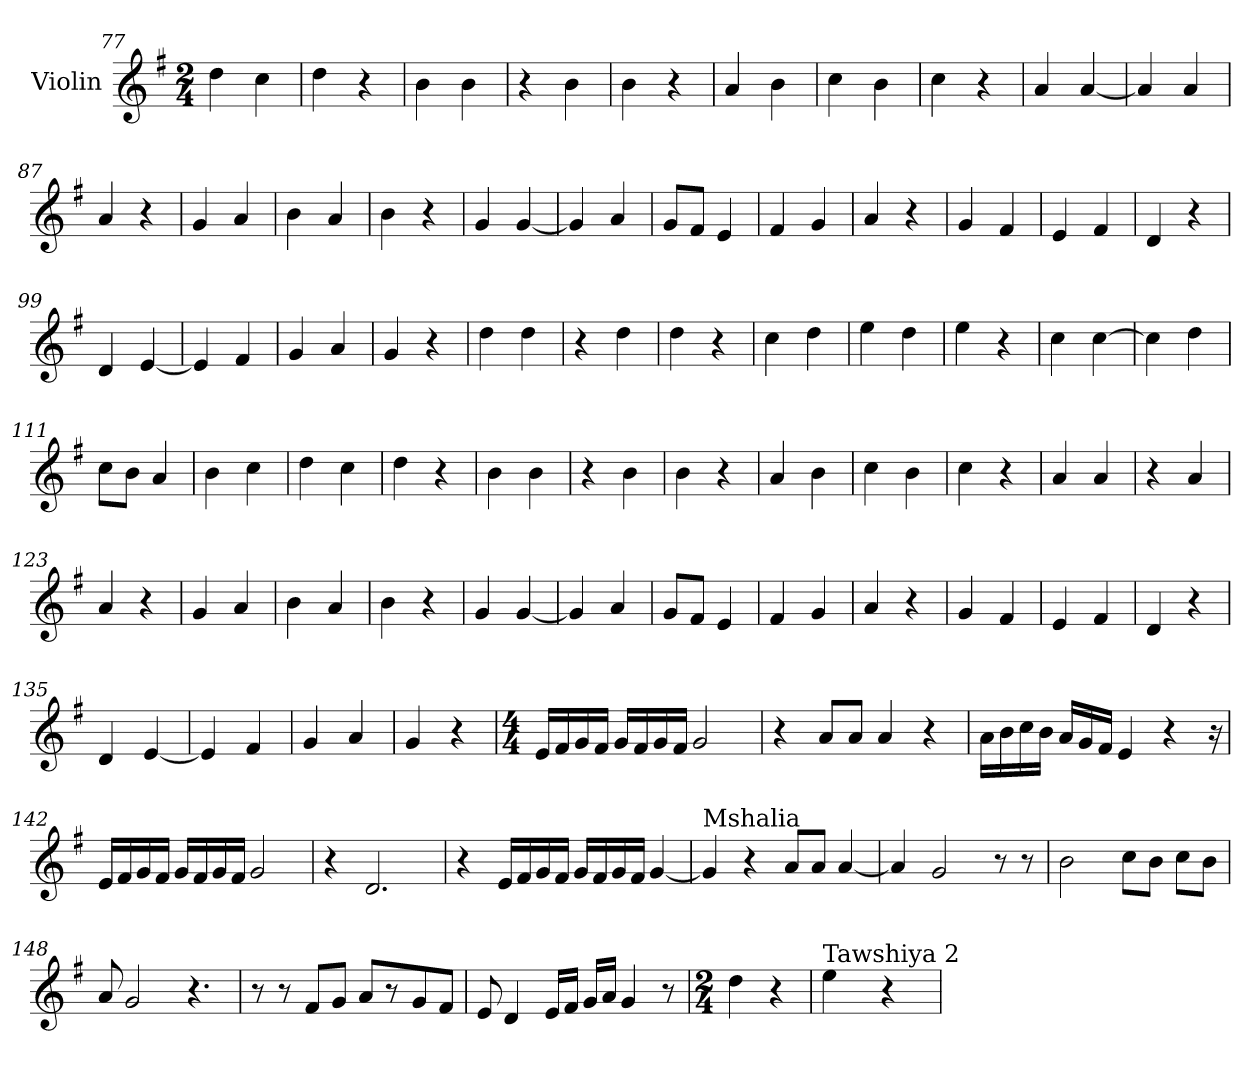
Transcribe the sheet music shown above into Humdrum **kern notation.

**kern
*part1
*staff1
*I"Violin
*clefG2
*k[f#]
*G:
*M2/4
=77
4dd\
4cc\
=78
4dd\
4r
=79
4b\
4b\
!!LO:LB:g=z
=80
4r
4b\
=81
4b\
4r
=82
4a/
4b\
=83
4cc\
4b\
=84
4cc\
4r
=85
4a/
[4a/
=86
4a/]
4a/
=87
4a/
4r
=88
4g/
4a/
=89
4b\
4a/
!!LO:LB:g=z
=90
4b\
4r
=91
4g/
[4g/
=92
4g/]
4a/
=93
8g/L
8f#/J
4e/
=94
4f#/
4g/
=95
4a/
4r
=96
4g/
4f#/
=97
4e/
4f#/
=98
4d/
4r
=99
4d/
[4e/
!!LO:LB:g=z
=100
4e/]
4f#/
=101
4g/
4a/
=102
4g/
4r
=103
4dd\
4dd\
=104
4r
4dd\
=105
4dd\
4r
=106
4cc\
4dd\
=107
4ee\
4dd\
=108
4ee\
4r
=109
4cc\
[4cc\
!!LO:LB:g=z
=110
4cc\]
4dd\
=111
8cc\L
8b\J
4a/
=112
4b\
4cc\
=113
4dd\
4cc\
=114
4dd\
4r
=115
4b\
4b\
=116
4r
4b\
=117
4b\
4r
=118
4a/
4b\
=119
4cc\
4b\
!!LO:LB:g=z
=120
4cc\
4r
=121
4a/
4a/
=122
4r
4a/
=123
4a/
4r
=124
4g/
4a/
=125
4b\
4a/
=126
4b\
4r
=127
4g/
[4g/
=128
4g/]
4a/
=129
8g/L
8f#/J
4e/
!!LO:PB:g=z
=130
4f#/
4g/
=131
4a/
4r
=132
4g/
4f#/
=133
4e/
4f#/
=134
4d/
4r
=135
4d/
[4e/
=136
4e/]
4f#/
=137
4g/
4a/
=138
4g/
4r
!!LO:LB:g=z
=139
*M4/4
*MM80
16ei/LL
16f#i/
16gi/
16f#/JJ
16g/LL
16f#/
16g/
16f#/JJ
2g/
=140
4r
8a/L
8a/J
4a/
4r
=141
16a\LL
16b\
16cc\
16bj\JJ
16aj/LL
16gj/
16f#/JJ
4e/
4r
16r
=142
16ei/LL
16f#i/
16gi/
16f#/JJ
16g/LL
16f#/
16g/
16f#/JJ
2g/
!!LO:LB:g=z
=143
4r
2.d/
=144
4r
16ei/LL
16f#i/
16gi/
16f#/JJ
16g/LL
16f#/
16g/
16f#/JJ
[4g/
=145
!LO:TX:a:t=Mshalia
4g/]
4r
8a/L
8a/J
[4a/
=146
4a/]
2g/
8r
8r
=147
2b\
8cc\L
8b\J
8cc\L
8b\J
!!LO:LB:g=z
=148
8a/
2g/
4.r
=149
8r
8r
8f#/L
8g/J
8a/L
8r
8g/
8f#/J
=150
8e/
4d/
16ei/LL
16f#i/JJ
16gi/LL
16a/JJ
4g/
8r
=151
*M2/4
*MM150
4dd\
4r
=152
!LO:TX:a:t=Tawshiya 2
4ee\
4r
=
*-
